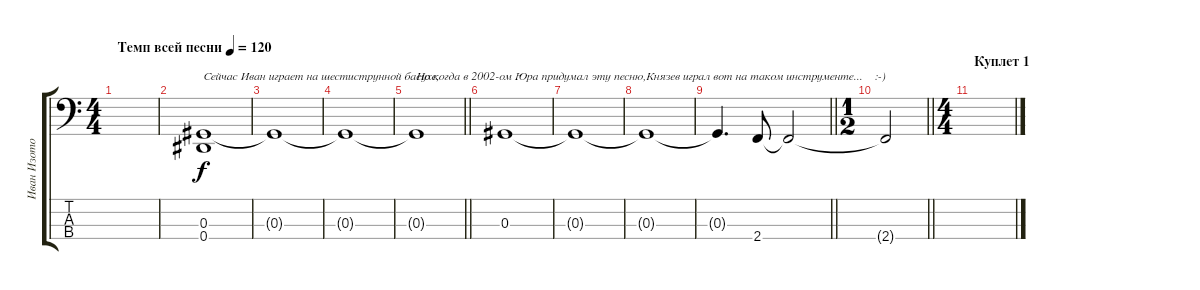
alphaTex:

\track ("Иван Изотов               (Бас-гитара)" "Иван Изото") {instrument electricbassfinger}
\staff {score tabs}
\tuning (Gb2 Db2 Ab1 Eb1) {hide}
\ts (4 4)
\tempo (120 "Темп всей песни")
\clef f4
\ks c
|
(0.3 0.4).1{txt "Сейчас Иван играет на шестиструнной басухе,"} |
0.3{t}.1 |
0.3{t}.1 |
\barLineRight lightlight
0.3{t}.1{txt "Но когда в 2002-ом Юра придумал эту песню,"} |
0.3.1 |
0.3{t}.1 |
0.3{t}.1{txt "Князев играл вот на таком инструменте...    :-)"} |
\barLineRight lightlight
0.3{t}.4{d} 2.4.8 2.4{t}.2 |
\ts (1 2)
\barLineRight lightlight
2.4{t}.2 |
\ts (4 4)
\section ("" "Куплет 1")
